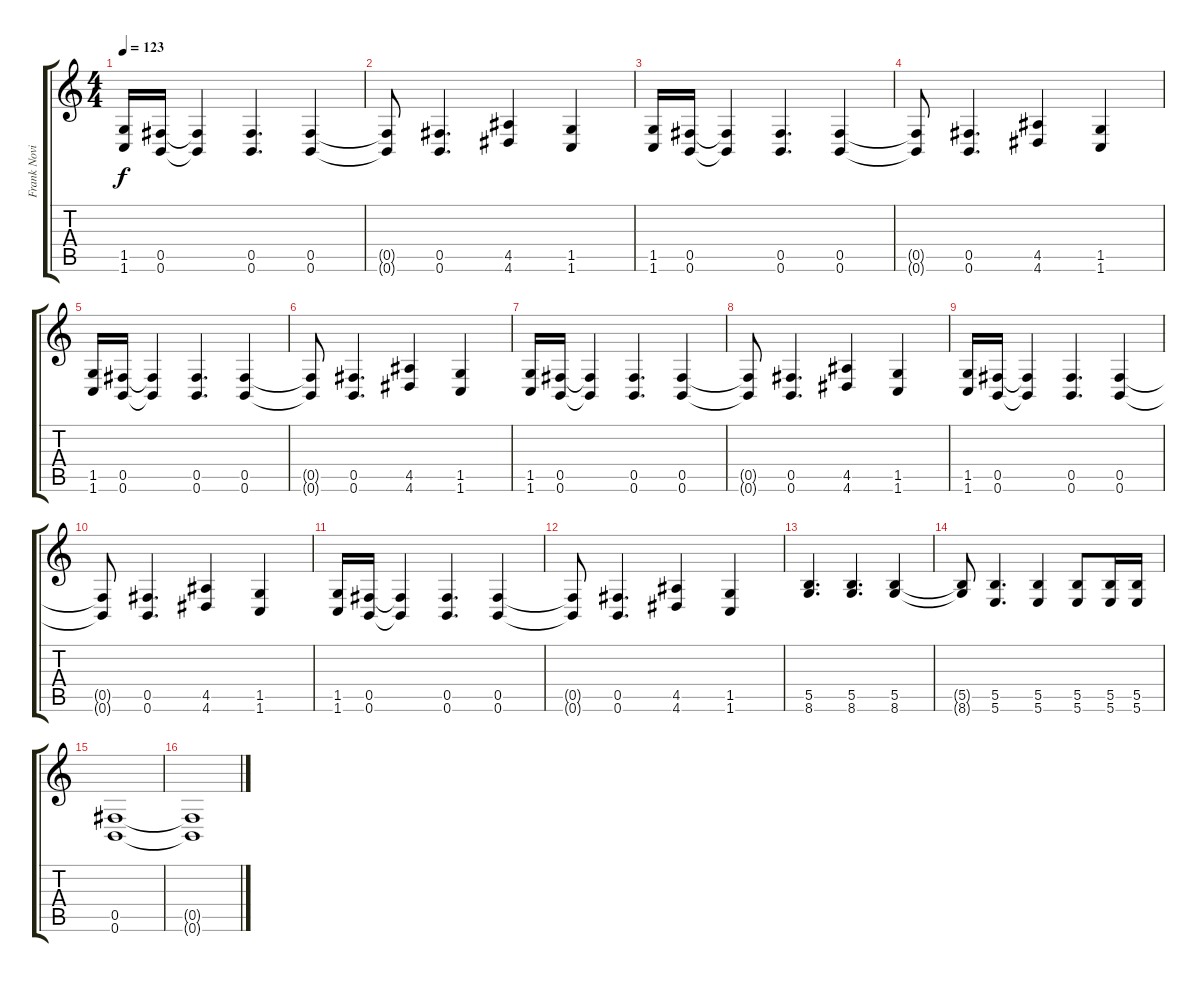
\track ("Frank Novinec" "Frank Novi") {instrument overdrivenguitar}
\staff {score tabs}
\tuning (Db4 Ab3 E3 B2 Gb2 B1) {hide}
\ts (4 4)
\tempo 123
\clef g2
\ks c
(1.5 1.6).16{dy f} (0.5 0.6).16 (0.5{t} 0.6{t}).4 (0.5 0.6).4{d} (0.5 0.6).4 |
(0.5{t} 0.6{t}).8 (0.5 0.6).4{d} (4.5 4.6).4 (1.5 1.6).4 |
(1.5 1.6).16 (0.5 0.6).16 (0.5{t} 0.6{t}).4 (0.5 0.6).4{d} (0.5 0.6).4 |
(0.5{t} 0.6{t}).8 (0.5 0.6).4{d} (4.5 4.6).4 (1.5 1.6).4 |
(1.5 1.6).16 (0.5 0.6).16 (0.5{t} 0.6{t}).4 (0.5 0.6).4{d} (0.5 0.6).4 |
(0.5{t} 0.6{t}).8 (0.5 0.6).4{d} (4.5 4.6).4 (1.5 1.6).4 |
(1.5 1.6).16 (0.5 0.6).16 (0.5{t} 0.6{t}).4 (0.5 0.6).4{d} (0.5 0.6).4 |
(0.5{t} 0.6{t}).8 (0.5 0.6).4{d} (4.5 4.6).4 (1.5 1.6).4 |
(1.5 1.6).16 (0.5 0.6).16 (0.5{t} 0.6{t}).4 (0.5 0.6).4{d} (0.5 0.6).4 |
(0.5{t} 0.6{t}).8 (0.5 0.6).4{d} (4.5 4.6).4 (1.5 1.6).4 |
(1.5 1.6).16 (0.5 0.6).16 (0.5{t} 0.6{t}).4 (0.5 0.6).4{d} (0.5 0.6).4 |
(0.5{t} 0.6{t}).8 (0.5 0.6).4{d} (4.5 4.6).4 (1.5 1.6).4 |
(5.5 8.6).4{d} (5.5 8.6).4{d} (5.5 8.6).4 |
(5.5{t} 8.6{t}).8 (5.5 5.6).4{d} (5.5 5.6).4 (5.5 5.6).8 (5.5 5.6).16 (5.5 5.6).16 |
(0.5 0.6).1 |
(0.5{t} 0.6{t}).1{volume 12}
